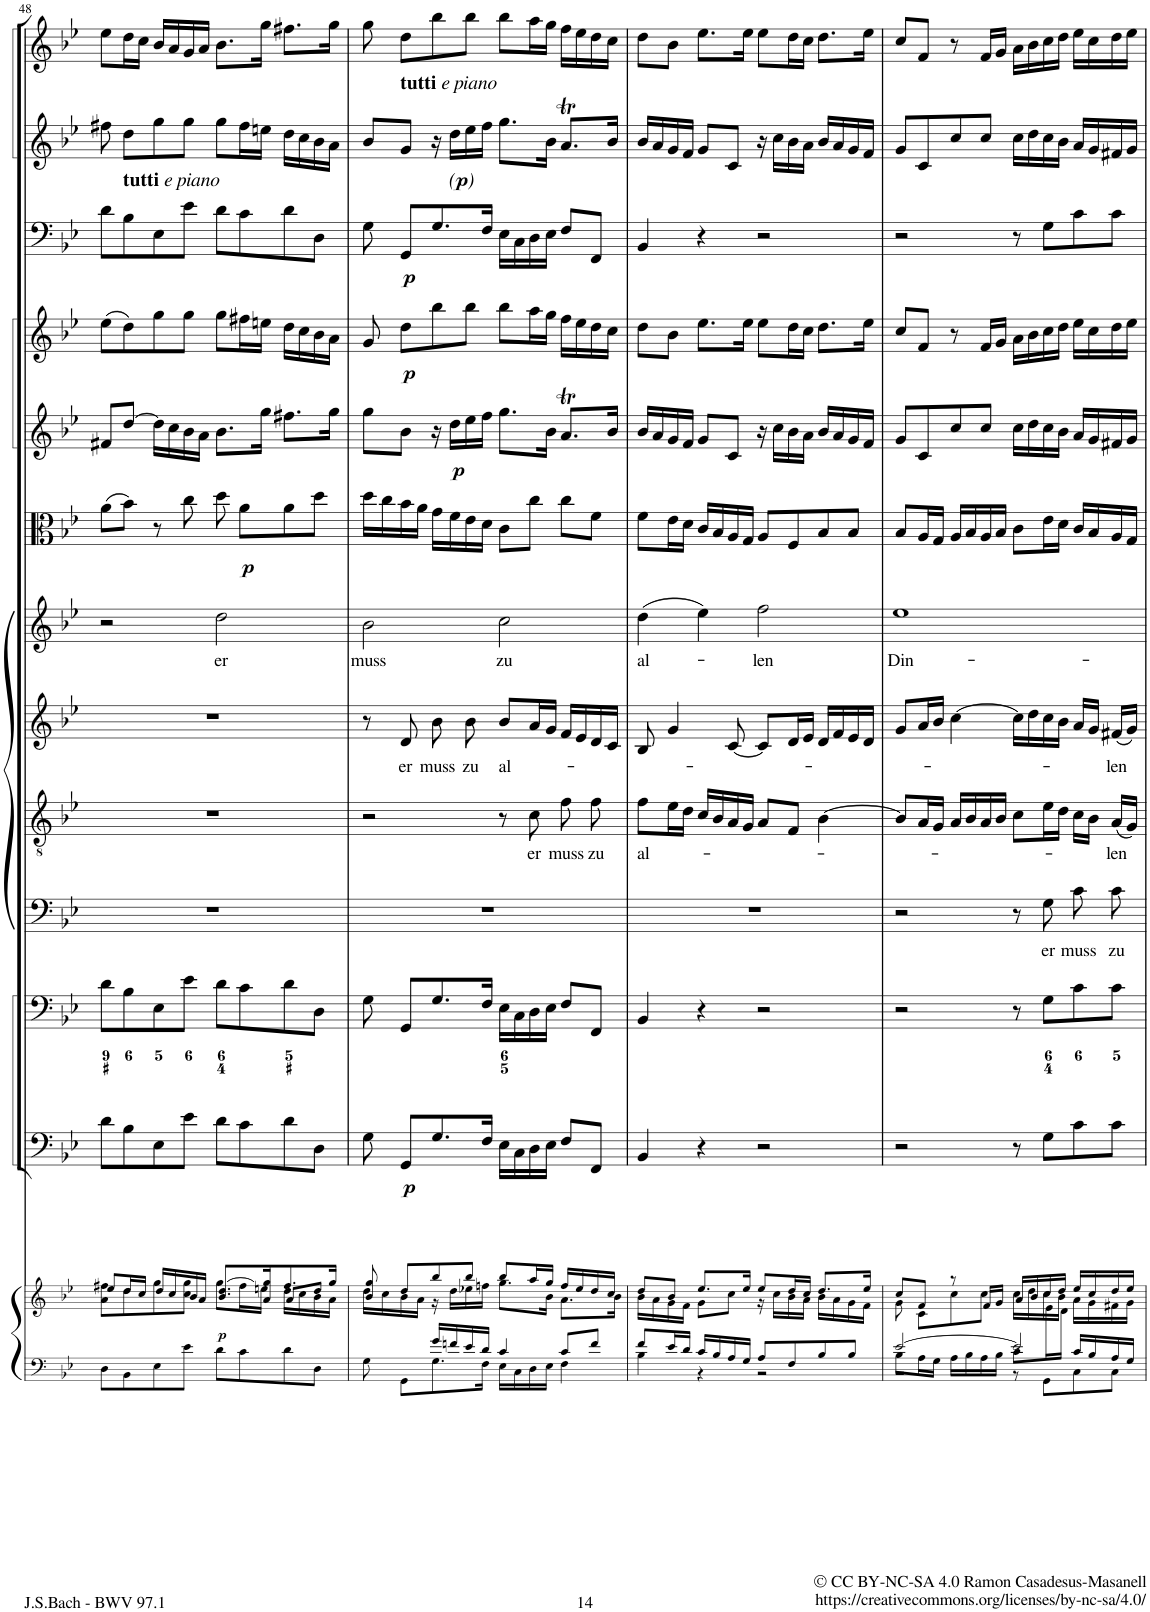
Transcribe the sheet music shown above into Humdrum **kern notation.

**kern	**kern	**kern	**kern	**kern	**text	**kern	**text	**kern	**text	**kern	**text	**kern	**kern	**kern	**kern	**kern	**kern
*part13	*part13	*part12	*part11	*part10	*part10	*part9	*part9	*part8	*part8	*part7	*part7	*part6	*part5	*part4	*part3	*part2	*part1
*staff14	*staff13	*staff12	*staff11	*staff10	*staff10	*staff9	*staff9	*staff8	*staff8	*staff7	*staff7	*staff6	*staff5	*staff4	*staff3	*staff2	*staff1
*I"Piano reduction	*	*I"Violoncello  e Violone	*I"Organo	*I"Basso	*	*I"Tenore	*	*I"Alto	*	*I"Soprano	*	*I"Viola	*I"Violino II	*I"Violino I	*I"Fagotti	*I"Oboe II	*I"Oboe I
*I'Pno	*	*	*	*	*	*	*	*	*	*	*	*	*	*	*	*I'Ob	*I'Ob
!!LO:PB:g=z
*clefF4	*clefG2	*clefF4	*clefF4	*clefF4	*	*clefGv2	*	*clefG2	*	*clefG2	*	*clefC3	*clefG2	*clefG2	*clefF4	*clefG2	*clefG2
*k[b-e-]	*k[b-e-]	*k[b-e-]	*k[b-e-]	*k[b-e-]	*	*k[b-e-]	*	*k[b-e-]	*	*k[b-e-]	*	*k[b-e-]	*k[b-e-]	*k[b-e-]	*k[b-e-]	*k[b-e-]	*k[b-e-]
*M4/4	*M4/4	*M4/4	*M4/4	*M4/4	*	*M4/4	*	*M4/4	*	*M4/4	*	*M4/4	*M4/4	*M4/4	*M4/4	*M4/4	*M4/4
*met(c)	*met(c)	*met(c)	*met(c)	*met(c)	*	*met(c)	*	*met(c)	*	*met(c)	*	*met(c)	*met(c)	*met(c)	*met(c)	*met(c)	*met(c)
=48	=48	=48	=48	=48	=48	=48	=48	=48	=48	=48	=48	=48	=48	=48	=48	=48	=48
*	*^	*	*	*	*	*	*	*	*	*	*	*	*	*	*	*	*
*	*	*^	*	*	*	*	*	*	*	*	*	*	*	*	*	*	*	*
8D\L	8ee-/L	8a\ 8ff#X\L	2ryy	8d\L	8d\L	1r	.	1r	.	1r	.	2r	.	(8a\L	8f#X/L	(8ee-\L	8d\L	8ff#X\	8ee-\L
!	!	!	!	!	!	!	!	!	!	!	!	!	!	!	!	!	!	!LO:TX:b:B:t=tutti	!
!	!	!	!	!	!	!	!	!	!	!	!	!	!	!	!	!	!	!LO:TX:b:i:t=e piano	!
8BB-\	16dd/L	8dd\	.	8B-\	8B-\	.	.	.	.	.	.	.	.	8b-\J)	[8dd/J	8dd\)	8B-\	8dd\L	16dd\L
.	16cc/JJ	.	.	.	.	.	.	.	.	.	.	.	.	.	.	.	.	.	16cc\JJ
8E-\	16dd/LL	8gg\	.	8E-\	8E-\	.	.	.	.	.	.	.	.	8r	16dd\LL]	8gg\	8E-\	8gg\	16b-/LL
.	16cc/	.	.	.	.	.	.	.	.	.	.	.	.	.	16cc\	.	.	.	16a/
8e-\J	16b-/	8cc\ 8gg\J	.	8e-\J	8e-\J	.	.	.	.	.	.	.	.	8cc\	16b-\	8gg\J	8e-\J	8gg\J	16g/
.	16a/JJ	.	.	.	.	.	.	.	.	.	.	.	.	.	16a\JJ	.	.	.	16a/JJ
!	!	!	!	!	!	!	!	!	!	!	!	!	!LO:LY:b	!	!	!	!	!	!
8d\L	8.b-/ 8.dd/L	[>8gg\L	4ryy	8d\L	8d\L	.	.	.	.	.	.	2dd\	er	8dd\	8.b-\L	8gg\L	8d\L	8gg\L	8.b-\L
8c\	.	16ff#\L	.	8c\	8c\	.	.	.	.	.	.	.	.	8a\L	.	16ff#X\L	8c\	16ff#\L	.
.	16a/ 16gg/]K	16een\JJ	.	.	.	.	.	.	.	.	.	.	.	.	16gg\Jk	16een\JJ	.	16een\JJ	16gg\Jk
8d\	8.ff#/	16dd\LL	8a/L	8d\	8d\	.	.	.	.	.	.	.	.	8a\	8.ff#X\L	16dd\LL	8d\	16dd\LL	8.ff#X\L
.	.	16cc\	.	.	.	.	.	.	.	.	.	.	.	.	.	16cc\	.	16cc\	.
8D\J	.	16b-\	8dd/J	8D\J	8D\J	.	.	.	.	.	.	.	.	8dd\J	.	16b-\	8D\J	16b-\	.
.	16gg/Jk	16a\JJ	.	.	.	.	.	.	.	.	.	.	.	.	16gg\Jk	16a\JJ	.	16a\JJ	16gg\Jk
*	*	*v	*v	*	*	*	*	*	*	*	*	*	*	*	*	*	*	*	*
=49	=49	=49	=49	=49	=49	=49	=49	=49	=49	=49	=49	=49	=49	=49	=49	=49	=49	=49
*^	*	*	*	*	*	*	*	*	*	*	*	*	*	*	*	*	*	*
!	!	!	!	!	!	!	!	!	!	!	!	!	!LO:LY:b	!	!	!	!	!	!
4ryy	8G\	8b-/ 8gg/	16dd\LL	8G\	8G\	1r	.	2r	.	8r	.	2b-\	muss	16dd\LL	8gg\L	8g/	8G\	8b-/L	8gg\
.	.	.	16cc\	.	.	.	.	.	.	.	.	.	.	16cc\	.	.	.	.	.
!	!	!	!	!	!	!	!	!	!	!	!	!	!	!	!	!	!	!	!LO:TX:b:B:t=tutti
!	!	!	!	!	!	!	!	!	!	!	!	!	!	!	!	!	!	!	!LO:TX:b:i:t=e piano
!	!	!	!	!	!	!	!	!	!	!	!LO:LY:b	!	!	!	!	!	!	!	!
.	8GG\L	8dd/L	16b-\	8GG/L	8GG/L	.	.	.	.	8d/	er	.	.	16b-\	8b-\J	8dd\L	8GG/L	8g/J	8dd\L
.	.	.	16a\JJ	.	.	.	.	.	.	.	.	.	.	16a\JJ	.	.	.	.	.
!	!	!	!	!	!	!	!	!	!	!	!LO:LY:b	!	!	!	!	!	!	!	!
16g/LL	8.G\	8bb-/	16r	8.G/	8.G/	.	.	.	.	8b-\	muss	.	.	16g\LL	16r	8bb-\	8.G/	16r	8bb-\
!	!	!	!	!	!	!	!	!	!	!	!	!	!	!	!	!	!	!LO:TX:b:i:t=(	!
!	!	!	!	!	!	!	!	!	!	!	!	!	!	!	!	!	!	!LO:TX:b:i:t=)	!
16fn/	.	.	16dd\LL	.	.	.	.	.	.	.	.	.	.	16f\	16dd\LL	.	.	16dd\LL	.
!	!	!	!	!	!	!	!	!	!	!	!LO:LY:b	!	!	!	!	!	!	!	!
16e-/	.	8bb-/J	16ee-X\	.	.	.	.	.	.	8b-\	zu	.	.	16e-\	16ee-\	8bb-\J	.	16ee-\	8bb-\J
16d/JJ	16F\Jk	.	16ffn\JJ	16F/Jk	16F/Jk	.	.	.	.	.	.	.	.	16d\JJ	16ff\JJ	.	16F/Jk	16ff\JJ	.
!	!	!	!	!	!	!	!	!	!	!	!LO:LY:b	!	!LO:LY:b	!	!	!	!	!	!
4c/	16E-\LL	8bb-/L	8.gg\L	16E-\LL	16E-\LL	.	.	8r	.	8b-/L	al-	2cc\	zu	8c\L	8.gg\L	8bb-\L	16E-\LL	8.gg\L	8bb-\L
.	16C\	.	.	16C\	16C\	.	.	.	.	.	.	.	.	.	.	.	16C\	.	.
!	!	!	!	!	!	!	!	!	!LO:LY:b	!	!	!	!	!	!	!	!	!	!
.	16D\	16aa/L	.	16D\	16D\	.	.	8c\	er	16a/L	.	.	.	8cc\J	.	16aa\L	16D\	.	16aa\L
.	16E-\JJ	16gg/JJ	16b-\Jk	16E-\JJ	16E-\JJ	.	.	.	.	16g/JJ	.	.	.	.	16b-\Jk	16gg\JJ	16E-\JJ	16b-\Jk	16gg\JJ
!	!	!	!	!	!	!	!	!	!LO:LY:b	!	!	!	!	!	!	!	!	!	!
8c/L	4F\	16ff/LL	8.a\L	8F/L	8F/L	.	.	8f\	muss	16f/LL	.	.	.	8cc\L	8.at/L	16ff\LL	8F/L	8.at/L	16ff\LL
.	.	16ee-/	.	.	.	.	.	.	.	16e-/	.	.	.	.	.	16ee-\	.	.	16ee-\
!	!	!	!	!	!	!	!	!	!LO:LY:b	!	!	!	!	!	!	!	!	!	!
8f/J	.	16dd/	.	8FF/J	8FF/J	.	.	8f\	zu	16d/	.	.	.	8f\J	.	16dd\	8FF/J	.	16dd\
.	.	16cc/JJ	16b-\Jk	.	.	.	.	.	.	16c/JJ	.	.	.	.	16b-/Jk	16cc\JJ	.	16b-/Jk	16cc\JJ
=50	=50	=50	=50	=50	=50	=50	=50	=50	=50	=50	=50	=50	=50	=50	=50	=50	=50	=50	=50
!	!	!	!	!	!	!	!	!	!LO:LY:b	!	!	!	!LO:LY:b	!	!	!	!	!	!
8f/L	4B-\	8dd/L	16b-\LL	4BB-/	4BB-/	1r	.	8f\L	al-	8B-/	.	(4dd\	al-	8f\L	16b-/LL	8dd\L	4BB-/	16b-/LL	8dd\L
.	.	.	16a\	.	.	.	.	.	.	.	.	.	.	.	16a/	.	.	16a/	.
16e-/L	.	8b-/J	16g\	.	.	.	.	16e-\L	.	4g/	.	.	.	16e-\L	16g/	8b-\J	.	16g/	8b-\J
16d/JJ	.	.	16f\JJ	.	.	.	.	16d\JJ	.	.	.	.	.	16d\JJ	16f/JJ	.	.	16f/JJ	.
16c/LL	4r	8.ee-/L	8g\L	4r	4r	.	.	16c/LL	.	.	.	4ee-\)	.	16c/LL	8g/L	8.ee-\L	4r	8g/L	8.ee-\L
16B-/	.	.	.	.	.	.	.	16B-/	.	.	.	.	.	16B-/	.	.	.	.	.
16A/	.	.	8cc\J	.	.	.	.	16A/	.	[8c/	.	.	.	16A/	8c/J	.	.	8c/J	.
16G/JJ	.	16ee-/Jk	.	.	.	.	.	16G/JJ	.	.	.	.	.	16G/JJ	.	16ee-\Jk	.	.	16ee-\Jk
!	!	!	!	!	!	!	!	!	!	!	!	!	!LO:LY:b	!	!	!	!	!	!
8A/L	2r	8ee-/L	16r	2r	2r	.	.	8A/L	.	8c/L]	.	2ff\	-len	8A/L	16r	8ee-\L	2r	16r	8ee-\L
.	.	.	16cc\LL	.	.	.	.	.	.	.	.	.	.	.	16cc\LL	.	.	16cc\LL	.
8F/	.	16dd/L	16b-\	.	.	.	.	8F/J	.	16d/L	.	.	.	8F/	16b-\	16dd\L	.	16b-\	16dd\L
.	.	16cc/JJ	16a\JJ	.	.	.	.	.	.	16e-/JJ	.	.	.	.	16a\JJ	16cc\JJ	.	16a\JJ	16cc\JJ
8B-/	.	8.dd/L	16b-\LL	.	.	.	.	[4B-\	.	16d/LL	.	.	.	8B-/	16b-/LL	8.dd\L	.	16b-/LL	8.dd\L
.	.	.	16a\	.	.	.	.	.	.	16f/	.	.	.	.	16a/	.	.	16a/	.
8B-/J	.	.	16g\	.	.	.	.	.	.	16e-/	.	.	.	8B-/J	16g/	.	.	16g/	.
.	.	16ee-/Jk	16f\JJ	.	.	.	.	.	.	16d/JJ	.	.	.	.	16f/JJ	16ee-\Jk	.	16f/JJ	16ee-\Jk
=51	=51	=51	=51	=51	=51	=51	=51	=51	=51	=51	=51	=51	=51	=51	=51	=51	=51	=51	=51
*	*^	*	*^	*	*	*	*	*	*	*	*	*	*	*	*	*	*	*	*
!	!	!	!	!	!	!	!	!	!	!	!	!	!	!	!LO:LY:b	!	!	!	!	!	!
[2e-/	2r	8B-\L	8cc/L	8g\	8ryy	2r	2r	2r	.	8B-/L]	.	8g/L	.	1ee-	Din-	8B-/L	8g/L	8cc/L	2r	8g/L	8cc/L
*	*	*	*	*v	*v	*	*	*	*	*	*	*	*	*	*	*	*	*	*	*	*
.	.	16A\L	8f/J	8c\L	.	.	.	.	16A/L	.	16a/L	.	.	.	16A/L	8c/	8f/J	.	8c/	8f/J
.	.	16G\JJ	.	.	.	.	.	.	16G/JJ	.	16b-/JJ	.	.	.	16G/JJ	.	.	.	.	.
.	.	16A\LL	8r	8cc\	.	.	.	.	16A/LL	.	[4cc\	.	.	.	16A/LL	8cc/	8r	.	8cc/	8r
.	.	16B-\	.	.	.	.	.	.	16B-/	.	.	.	.	.	16B-/	.	.	.	.	.
.	.	16A\	16f/LL	8cc\J	.	.	.	.	16A/	.	.	.	.	.	16A/	8cc/J	16f/LL	.	8cc/J	16f/LL
.	.	16B-\JJ	16g/JJ	.	.	.	.	.	16B-/JJ	.	.	.	.	.	16B-/JJ	.	16g/JJ	.	.	16g/JJ
2e-/]	8r	8c\L	16a/LL	16cc\LL	8r	8r	8r	.	8c\L	.	16cc\LL]	.	.	.	8c\L	16cc\LL	16a\LL	8r	16cc\LL	16a\LL
.	.	.	16b-/	16dd\	.	.	.	.	.	.	16dd\	.	.	.	.	16dd\	16b-\	.	16dd\	16b-\
*	*	*	*	*^	*	*	*	*	*	*	*	*	*	*	*	*	*	*	*	*
!	!	!	!	!	!	!	!	!	!LO:LY:b	!	!	!	!	!	!	!	!	!	!	!	!
.	8GG\L	8ryy	16cc/	16cc\	16e-\L	8G\L	8G\L	8G\	er	16e-\L	.	16cc\	.	.	.	16e-\L	16cc\	16cc\	8G\L	16cc\	16cc\
.	.	.	16dd/JJ	16b-\JJ	16d\JJ	.	.	.	.	16d\JJ	.	16b-\JJ	.	.	.	16d\JJ	16b-\JJ	16dd\JJ	.	16b-\JJ	16dd\JJ
!	!	!	!	!	!	!	!	!	!LO:LY:b	!	!	!	!	!	!	!	!	!	!	!	!
.	8C\	16c/LL	16ee-/LL	16a\LL	4ryy	8c\	8c\	8c\L	muss	16c\LL	.	16a/LL	.	.	.	16c/LL	16a/LL	16ee-\LL	8c\	16a/LL	16ee-\LL
.	.	16B-/	16cc/	16g\	.	.	.	.	.	16B-\JJ	.	16g/JJ	.	.	.	16B-/	16g/	16cc\	.	16g/	16cc\
!	!	!	!	!	!	!	!	!	!LO:LY:b	!	!LO:LY:b	!	!LO:LY:b	!	!	!	!	!	!	!	!
.	8C\J	16A/	16dd/	16f#X\	.	8c\J	8c\J	8c\J	zu	(16A/LL	-len	(16f#X/LL	-len	.	.	16A/	16f#X/	16dd\	8c\J	16f#X/	16dd\
.	.	16G/JJ	16ee-/JJ	16g\JJ	.	.	.	.	.	16G/JJ)	.	16g/JJ)	.	.	.	16G/JJ	16g/JJ	16ee-\JJ	.	16g/JJ	16ee-\JJ
*v	*v	*v	*	*	*	*	*	*	*	*	*	*	*	*	*	*	*	*	*	*	*
*	*v	*v	*v	*	*	*	*	*	*	*	*	*	*	*	*	*	*	*	*
=	=	=	=	=	=	=	=	=	=	=	=	=	=	=	=	=	=
*-	*-	*-	*-	*-	*-	*-	*-	*-	*-	*-	*-	*-	*-	*-	*-	*-	*-
